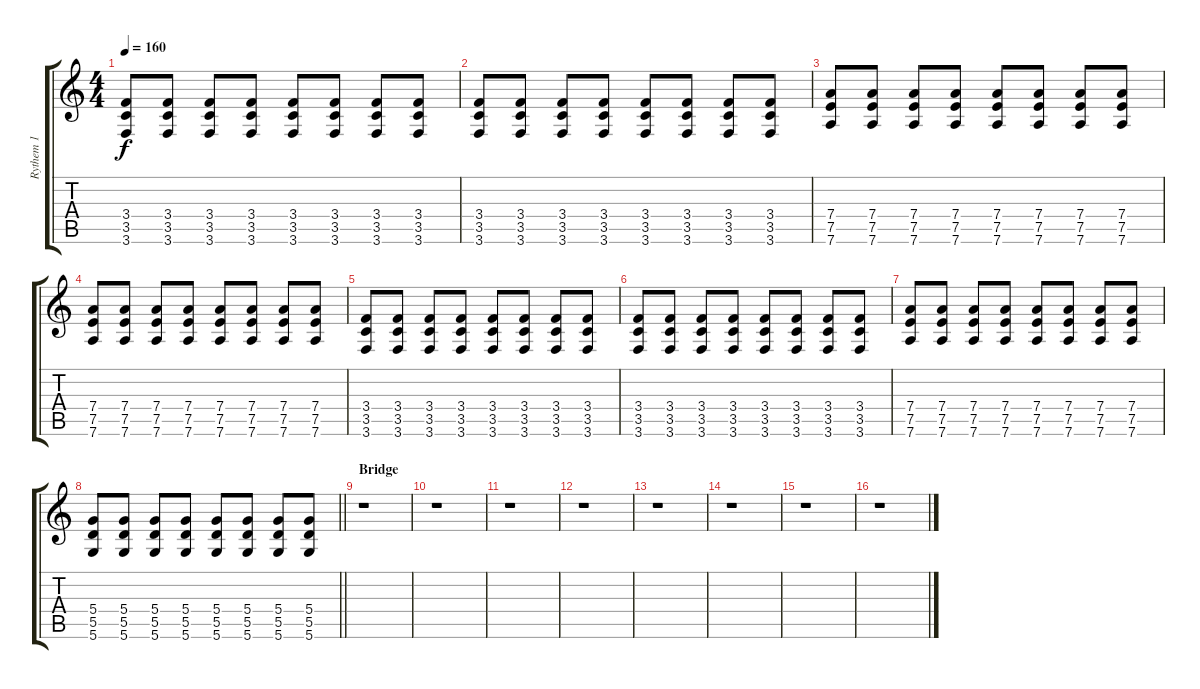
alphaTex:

\track ("Rythem 1" "Rythem 1") {instrument distortionguitar}
\staff {score tabs}
\tuning (E4 B3 G3 D3 A2 D2) {hide}
\ts (4 4)
\tempo 160
\clef g2
\ks c
(3.4 3.5 3.6).8{dy f} (3.4 3.5 3.6).8 (3.4 3.5 3.6).8 (3.4 3.5 3.6).8 (3.4 3.5 3.6).8 (3.4 3.5 3.6).8 (3.4 3.5 3.6).8 (3.4 3.5 3.6).8 |
(3.4 3.5 3.6).8 (3.4 3.5 3.6).8 (3.4 3.5 3.6).8 (3.4 3.5 3.6).8 (3.4 3.5 3.6).8 (3.4 3.5 3.6).8 (3.4 3.5 3.6).8 (3.4 3.5 3.6).8 |
(7.4 7.5 7.6).8 (7.4 7.5 7.6).8 (7.4 7.5 7.6).8 (7.4 7.5 7.6).8 (7.4 7.5 7.6).8 (7.4 7.5 7.6).8 (7.4 7.5 7.6).8 (7.4 7.5 7.6).8 |
(7.4 7.5 7.6).8 (7.4 7.5 7.6).8 (7.4 7.5 7.6).8 (7.4 7.5 7.6).8 (7.4 7.5 7.6).8 (7.4 7.5 7.6).8 (7.4 7.5 7.6).8 (7.4 7.5 7.6).8 |
(3.4 3.5 3.6).8 (3.4 3.5 3.6).8 (3.4 3.5 3.6).8 (3.4 3.5 3.6).8 (3.4 3.5 3.6).8 (3.4 3.5 3.6).8 (3.4 3.5 3.6).8 (3.4 3.5 3.6).8 |
(3.4 3.5 3.6).8 (3.4 3.5 3.6).8 (3.4 3.5 3.6).8 (3.4 3.5 3.6).8 (3.4 3.5 3.6).8 (3.4 3.5 3.6).8 (3.4 3.5 3.6).8 (3.4 3.5 3.6).8 |
(7.4 7.5 7.6).8 (7.4 7.5 7.6).8 (7.4 7.5 7.6).8 (7.4 7.5 7.6).8 (7.4 7.5 7.6).8 (7.4 7.5 7.6).8 (7.4 7.5 7.6).8 (7.4 7.5 7.6).8 |
\barLineRight lightlight
(5.4 5.5 5.6).8 (5.4 5.5 5.6).8 (5.4 5.5 5.6).8 (5.4 5.5 5.6).8 (5.4 5.5 5.6).8 (5.4 5.5 5.6).8 (5.4 5.5 5.6).8 (5.4 5.5 5.6).8 |
\section ("" "Bridge")
r.1 |
r.1 |
r.1 |
r.1 |
r.1 |
r.1 |
r.1 |
r.1
